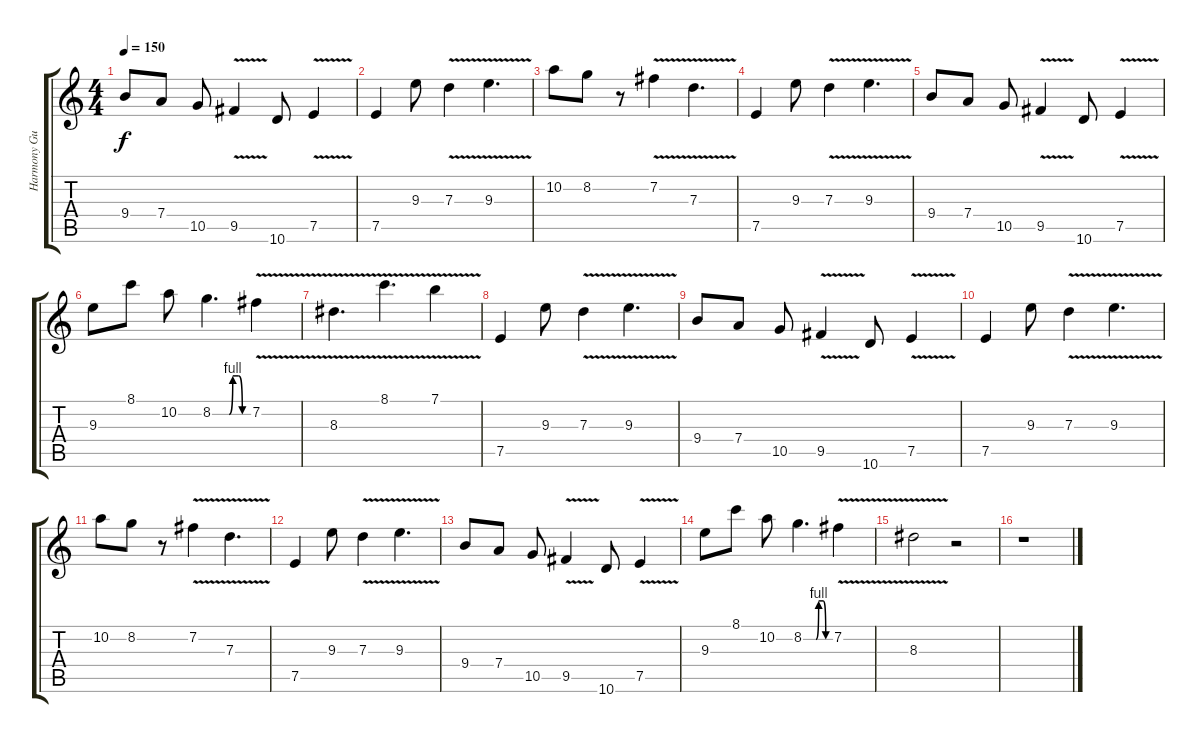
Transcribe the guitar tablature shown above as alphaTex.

\track ("Harmony Guitar" "Harmony Gu") {instrument overdrivenguitar}
\staff {score tabs}
\tuning (E4 B3 G3 D3 A2 E2) {hide}
\ts (4 4)
\tempo 150
\clef g2
\ks c
9.4.8{dy f} 7.4.8 10.5.8 9.5{v}.4 10.6.8 7.5{v}.4 |
7.5.4 9.3.8 7.3{v}.4 9.3{v}.4{d} |
10.2.8 8.2.8 r.8 7.2{v}.4 7.3{v}.4{d} |
7.5.4 9.3.8 7.3{v}.4 9.3{v}.4{d} |
9.4.8 7.4.8 10.5.8 9.5{v}.4 10.6.8 7.5{v}.4 |
9.3.8 8.1.8 10.2.8 8.2{be (custom 0 0 28 0 34 4 44 4 50 0 60 0)}.4{d} 7.2{v}.4 |
8.3{v}.4{d} 8.1{v}.4{d} 7.1{v}.4 |
7.5.4 9.3.8 7.3{v}.4 9.3{v}.4{d} |
9.4.8 7.4.8 10.5.8 9.5{v}.4 10.6.8 7.5{v}.4 |
7.5.4 9.3.8 7.3{v}.4 9.3{v}.4{d} |
10.2.8 8.2.8 r.8 7.2{v}.4 7.3{v}.4{d} |
7.5.4 9.3.8 7.3{v}.4 9.3{v}.4{d} |
9.4.8 7.4.8 10.5.8 9.5{v}.4 10.6.8 7.5{v}.4 |
9.3.8 8.1.8 10.2.8 8.2{be (custom 0 0 28 0 34 4 44 4 50 0 60 0)}.4{d} 7.2{v}.4 |
8.3{v}.2 r.2 |
r.1
